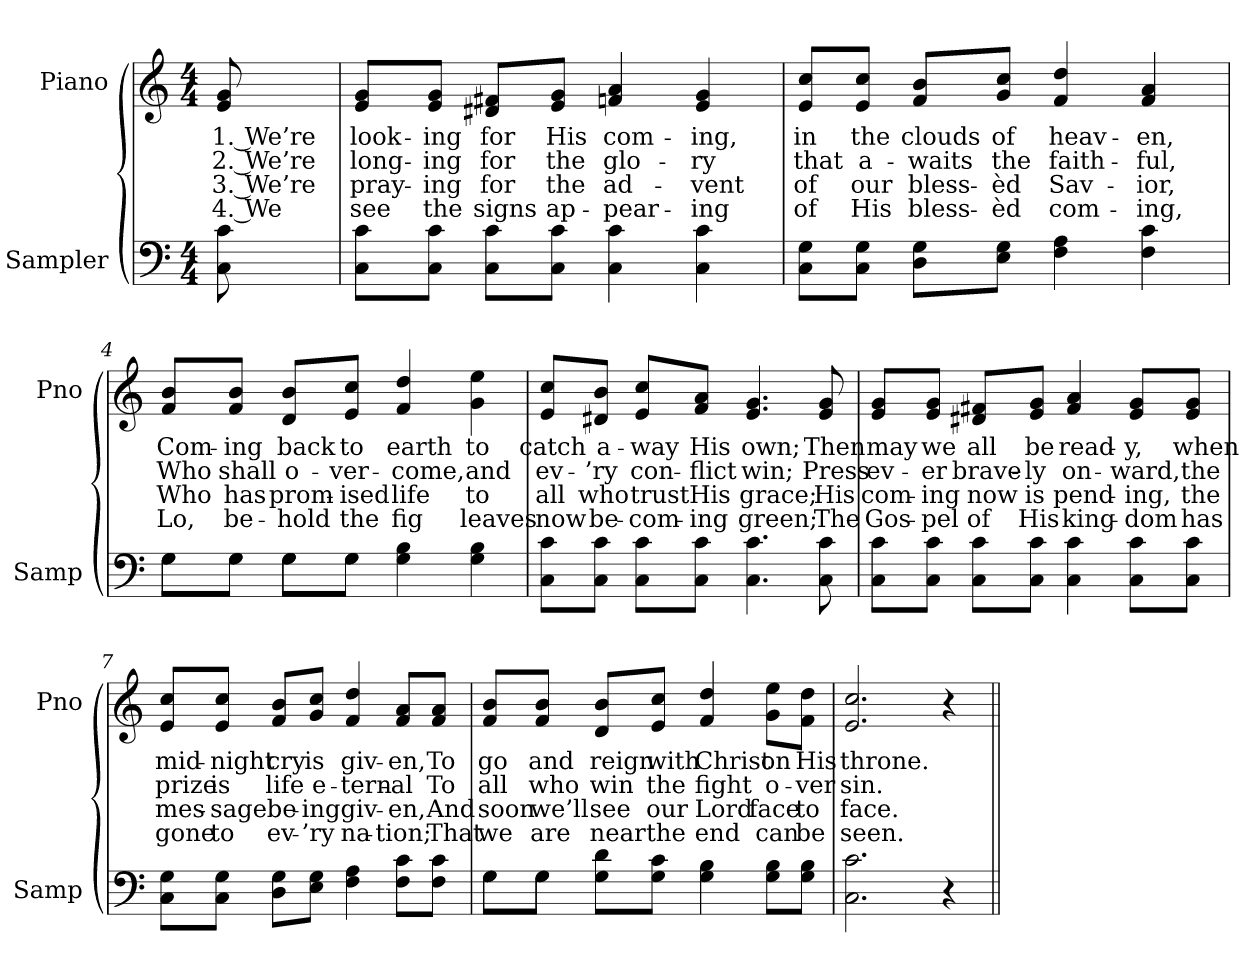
**kern	**kern	**text	**text	**text	**text
*part2	*part1	*part1	*part1	*part1	*part1
*staff2	*staff1	*staff1	*staff1	*staff1	*staff1
*I"Sampler	*I"Piano	*	*	*	*
*I'Samp	*I'Pno	*	*	*	*
*clefF4	*clefG2	*	*	*	*
*M4/4	*M4/4	*	*	*	*
=1	=1	=1	=1	=1	=1
8C 8c	8e 8g	1. We’re	2. We’re	3. We’re	4. We
=2	=2	=2	=2	=2	=2
8C\ 8c\L	8e/ 8g/L	look-	long-	pray-	see
8C\ 8c\J	8e/ 8g/J	-ing	-ing	-ing	the
8C\ 8c\L	8d#X/ 8f#X/L	for	for	for	signs
8C\ 8c\J	8e/ 8g/J	His	the	the	ap-
4C 4c	4fn 4a	com-	glo-	ad-	-pear-
4C 4c	4e 4g	-ing,	-ry	-vent	-ing
=3	=3	=3	=3	=3	=3
8C\ 8G\L	8e/ 8cc/L	in	that	of	of
8C\ 8G\J	8e/ 8cc/J	the	a-	our	His
8D\ 8G\L	8f/ 8b/L	clouds	-waits	bless-	bless-
8E\ 8G\J	8g/ 8cc/J	of	the	-èd	-èd
4F 4A	4f 4dd	heav-	faith-	Sav-	com-
4F 4c	4f 4a	-en,	-ful,	-ior,	-ing,
=4	=4	=4	=4	=4	=4
*^	*	*	*	*	*
8G\L	8G\L	8f/ 8b/L	Com-	Who	Who	Lo,
8G\J	8G\J	8f/ 8b/J	-ing	shall	has	be-
8G\L	8G\L	8d/ 8b/L	back	o-	prom-	-hold
8G\J	8G\J	8e/ 8cc/J	to	-ver-	-ised	the
4G 4B	2ryy	4f 4dd	earth	-come,	life	fig
4G 4B	.	4g 4ee	to	and	to	leaves
*v	*v	*	*	*	*	*
=5	=5	=5	=5	=5	=5
8C\ 8c\L	8e/ 8cc/L	catch	ev-	all	now
8C\ 8c\J	8d#X/ 8b/J	a-	-’ry	who	be-
8C\ 8c\L	8e/ 8cc/L	-way	con-	trust	-com-
8C\ 8c\J	8f/ 8a/J	His	-flict	His	-ing
4.C 4.c	4.e 4.g	own;	win;	grace;	green;
8C 8c	8e 8g	Then	Press	His	The
=6	=6	=6	=6	=6	=6
8C\ 8c\L	8e/ 8g/L	may	ev-	com-	Gos-
8C\ 8c\J	8e/ 8g/J	we	-er	-ing	-pel
8C\ 8c\L	8d#X/ 8f#X/L	all	brave-	now	of
8C\ 8c\J	8e/ 8g/J	be	-ly	is	His
4C 4c	4f# 4a	read-	on-	pend-	king-
8C\ 8c\L	8e/ 8g/L	-y,	-ward,	-ing,	-dom
8C\ 8c\J	8e/ 8g/J	when	the	the	has
=7	=7	=7	=7	=7	=7
8C\ 8G\L	8e/ 8cc/L	mid-	prize	mes-	gone
8C\ 8G\J	8e/ 8cc/J	-night	is	-sage	to
8D\ 8G\L	8f/ 8b/L	cry	life	be-	ev-
8E\ 8G\J	8g/ 8cc/J	is	e-	-ing	-’ry
4F 4A	4f 4dd	giv-	-tern-	giv-	na-
8F\ 8c\L	8f/ 8a/L	-en,	-al	-en,	-tion;
8F\ 8c\J	8f/ 8a/J	To	To	And	That
=8	=8	=8	=8	=8	=8
*^	*	*	*	*	*
8G\L	8G\L	8f/ 8b/L	go	all	soon	we
8G\J	8G\J	8f/ 8b/J	and	who	we’ll	are
8G\ 8d\L	2.ryy	8d/ 8b/L	reign	win	see	near
8G\ 8c\J	.	8e/ 8cc/J	with	the	our	the
4G 4B	.	4f 4dd	Christ	fight	Lord	end
8G\ 8B\L	.	8g\ 8ee\L	on	o-	face	can
8G\ 8B\J	.	8f\ 8dd\J	His	-ver	to	be
*v	*v	*	*	*	*	*
=9	=9	=9	=9	=9	=9
2.C 2.c	2.e 2.cc	throne.	sin.	face.	seen.
4r	4r	.	.	.	.
=||	=||	=||	=||	=||	=||
*-	*-	*-	*-	*-	*-
